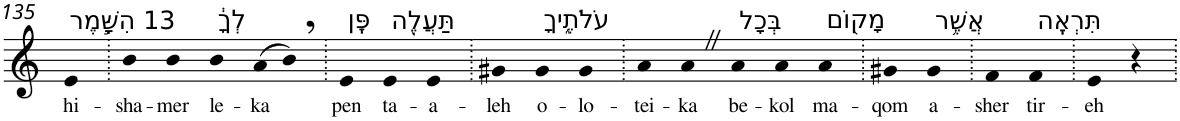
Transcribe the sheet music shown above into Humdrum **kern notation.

**kern	**text
*part1	*part1
*staff1	*staff1
*I"Piano	*
*I'Pno	*
!!LO:PB:g=z
*clefG2	*
*k[]	*
=135	=135
!LO:TX:a:t=13 הִשָּׁ֣מֶר	!
!	!LO:LY:b
4e	hi-
=136.	=136.
!	!LO:LY:b
4b	-sha-
!	!LO:LY:b
4b	-mer
!LO:TX:a:t=לְךָ֔	!
!	!LO:LY:b
4b	le-
!	!LO:LY:b
(8a	-ka
8b,)	.
=137.	=137.
!LO:TX:a:t=פֶּֽן	!
!	!LO:LY:b
4e	pen
!LO:TX:a:t=תַּעֲלֶ֖ה	!
!	!LO:LY:b
4e	ta-
!	!LO:LY:b
4e	-a-
=138.	=138.
!	!LO:LY:b
4g#X	-leh
!LO:TX:a:t=עֹלֹתֶ֑יךָ	!
!	!LO:LY:b
4g#	o-
!	!LO:LY:b
4g#	-lo-
=139.	=139.
!	!LO:LY:b
4a	-tei-
!	!LO:LY:b
4aZ	-ka
!LO:TX:a:t=בְּכָל	!
!	!LO:LY:b
4a	be-
!	!LO:LY:b
4a	-kol
!LO:TX:a:t=מָק֖וֹם	!
!	!LO:LY:b
4a	ma-
=140.	=140.
!	!LO:LY:b
4g#X	-qom
!LO:TX:a:t=אֲשֶׁ֥ר	!
!	!LO:LY:b
4g#	a-
=141.	=141.
!	!LO:LY:b
4f	-sher
!LO:TX:a:t=תִּרְאֶֽה	!
!	!LO:LY:b
4f	tir-
=142.	=142.
!	!LO:LY:b
4e	-eh
4r	.
=.	=.
*-	*-
